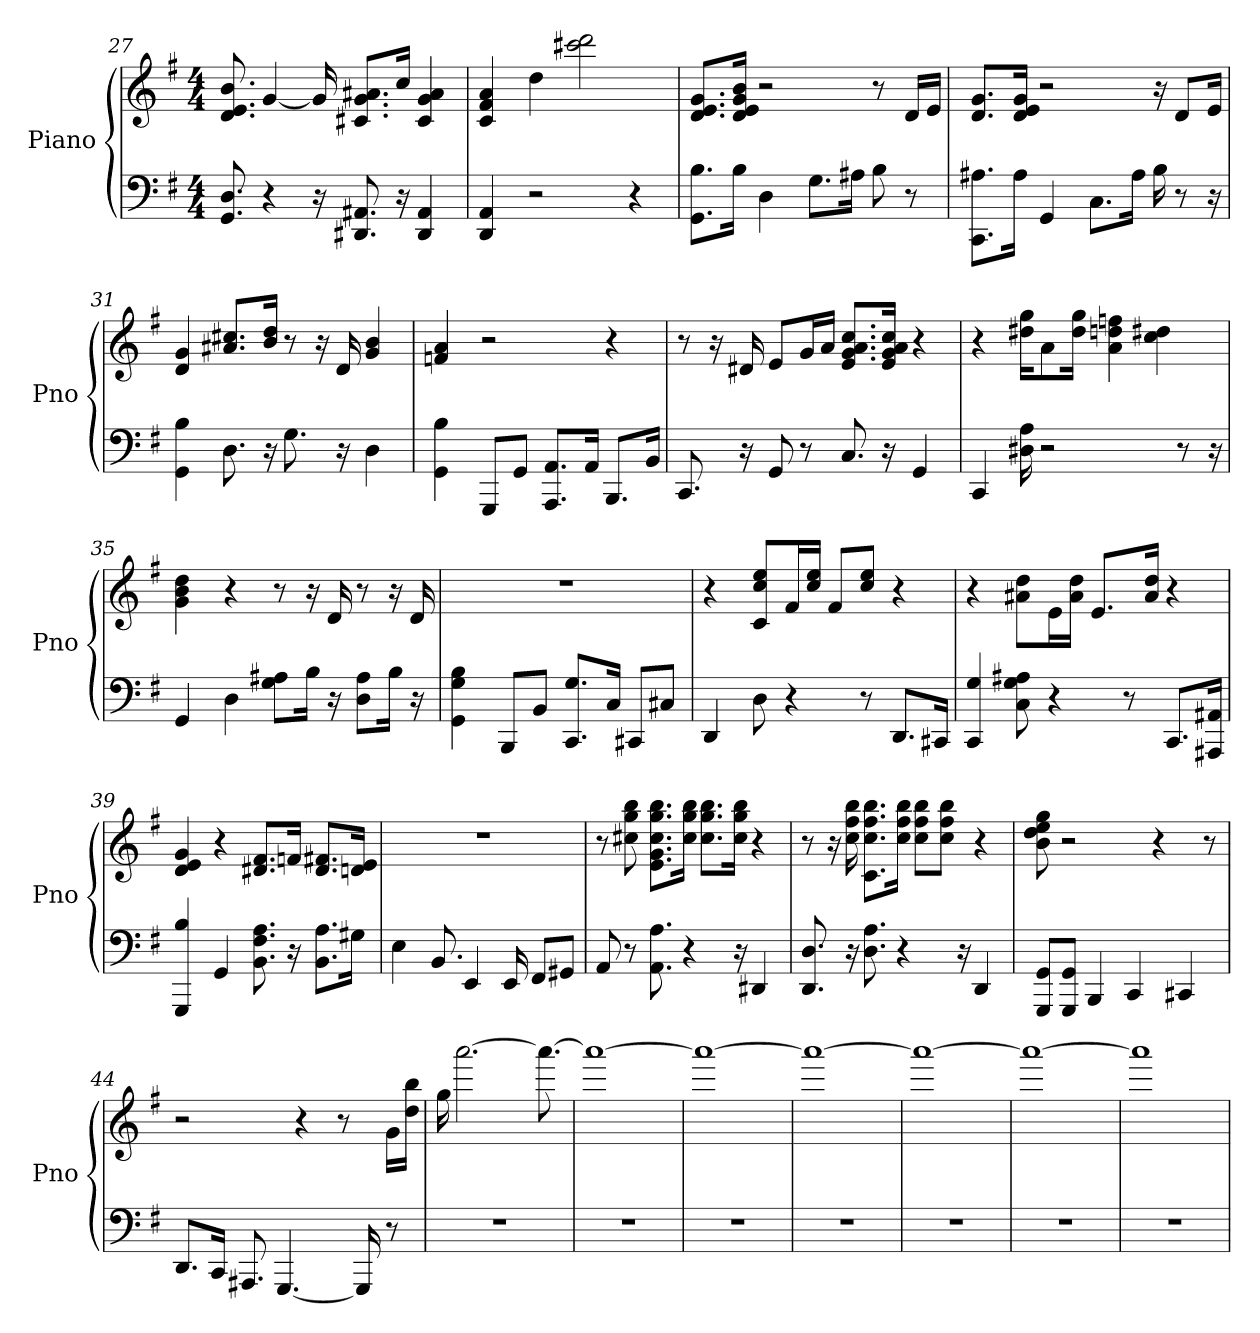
**kern	**kern
*part1	*part1
*staff2	*staff1
*I"Piano	*
*I'Pno	*
*clefF4	*clefG2
*k[f#]	*k[f#]
*G:	*G:
*M4/4	*M4/4
=27	=27
8.D 8.GG	8.b 8.d 8.e
4r	[4g
16r	16g]
8.DD# 8.AA#	8.c#/ 8.a#/ 8.g/L
16r	16cc/Jk
4AA# 4DD#	4c# 4a# 4g
=28	=28
4DD 4AA	4f# 4a 4c
2r	4dd
.	2ccc# 2ddd
4r	.
=29	=29
8.B\ 8.GG\L	8.g/ 8.d/ 8.e/L
16B\Jk	16g/ 16d/ 16b/ 16e/Jk
4D	2r
8.G\L	.
16A#\Jk	.
8B	8r
8r	16d/LL
.	16e/JJ
=30	=30
8.A#\ 8.CC\L	8.g/ 8.d/L
16A#\Jk	16g/ 16d/ 16e/Jk
4GG	2r
8.C\L	.
16A#\Jk	.
16B	16r
8r	8d/L
16r	16e/Jk
=31	=31
4B 4GG	4g 4d
8.D	8.a#/ 8.cc#/L
16r	16dd/ 16b/Jk
8.G	8r
.	16r
16r	16d
4D	4g 4b
=32	=32
4B 4GG	4f 4a
8GGG/L	2r
8GG/J	.
8.AAA/ 8.AA/L	.
16AA/Jk	.
8.BBB/L	4r
16BB/Jk	.
=33	=33
8.CC	8r
.	16r
16r	16d#
8GG	8e/L
8r	16g/L
.	16a/JJ
8.C	8.g/ 8.cc/ 8.a/ 8.e/L
16r	16g/ 16cc/ 16a/ 16e/Jk
4GG	4r
=34	=34
4CC	4r
16D# 16A	16gg\ 16dd#\KL
2r	8a\
.	16dd#\ 16gg\Jk
.	4dd 4ff 4a
.	4dd# 4cc
8r	.
16r	.
=35	=35
4GG	4b 4dd 4g
4D	4r
8A#\ 8G\L	8r
16B\Jk	16r
16r	16d
8A#\ 8D\L	8r
16B\Jk	16r
16r	16d
=36	=36
4B 4GG 4G	1r
8BBB/L	.
8BB/J	.
8.CC/ 8.G/L	.
16C/Jk	.
8CC#/L	.
8C#/J	.
=37	=37
4DD	4r
8D	8c/ 8ee/ 8cc/L
4r	16f#/L
.	16ee/ 16cc/JJ
.	8f#/L
8r	8ee/ 8cc/J
8.DD/L	4r
16CC#/Jk	.
=38	=38
4CC 4G	4r
8A# 8C 8G	8dd\ 8a#\L
4r	16e\L
.	16dd\ 16a#\JJ
.	8.e/L
8r	.
.	16a#/ 16dd/Jk
8.CC/L	4r
16AA#/ 16AAA#/Jk	.
=39	=39
4B 4GGG	4g 4d 4e
4GG	4r
8.A 8.BB 8.F#	8.d#/ 8.f#/L
16r	16f/Jk
8.BB\ 8.A\L	8.d#/ 8.f#/L
16G#\Jk	16d/ 16e/Jk
=40	=40
4E	1r
8.BB	.
4EE	.
16EE	.
8FF#/L	.
8GG#/J	.
=41	=41
8AA	8r
8r	8bb 8gg 8cc#
8.A 8.AA	8.gg\ 8.bb\ 8.g\ 8.e\ 8.cc#\L
4r	16gg\ 16bb\ 16cc#\Jk
.	8.cc#\ 8.gg\ 8.bb\L
16r	16bb\ 16cc#\ 16gg\Jk
4DD#	4r
=42	=42
8.DD 8.D	8r
.	16r
16r	16ff# 16bb 16cc
8.D 8.A	8.bb\ 8.cc\ 8.c\ 8.ff#\L
4r	16bb\ 16cc\ 16ff#\Jk
.	8bb\ 8cc\ 8ff#\L
.	8bb\ 8cc\ 8ff#\J
16r	.
4DD	4r
=43	=43
8GGG/ 8GG/L	8dd 8gg 8ee 8b
8GGG/ 8GG/J	2r
4BBB	.
4CC	.
.	4r
4CC#	.
.	8r
=44	=44
8.DD/L	2r
16CC/Jk	.
8.AAA#	.
[4.GGG	.
.	4r
.	8r
16GGG]	.
8r	16g\LL
.	16dd\ 16bb\JJ
=45	=45
1r	16gg
.	[2.aaa
.	8.aaa_
=46	=46
1r	1aaa_
=47	=47
1r	1aaa_
=48	=48
1r	1aaa_
=49	=49
1r	1aaa_
=50	=50
1r	1aaa_
=51	=51
1r	1aaa]
=	=
*-	*-
